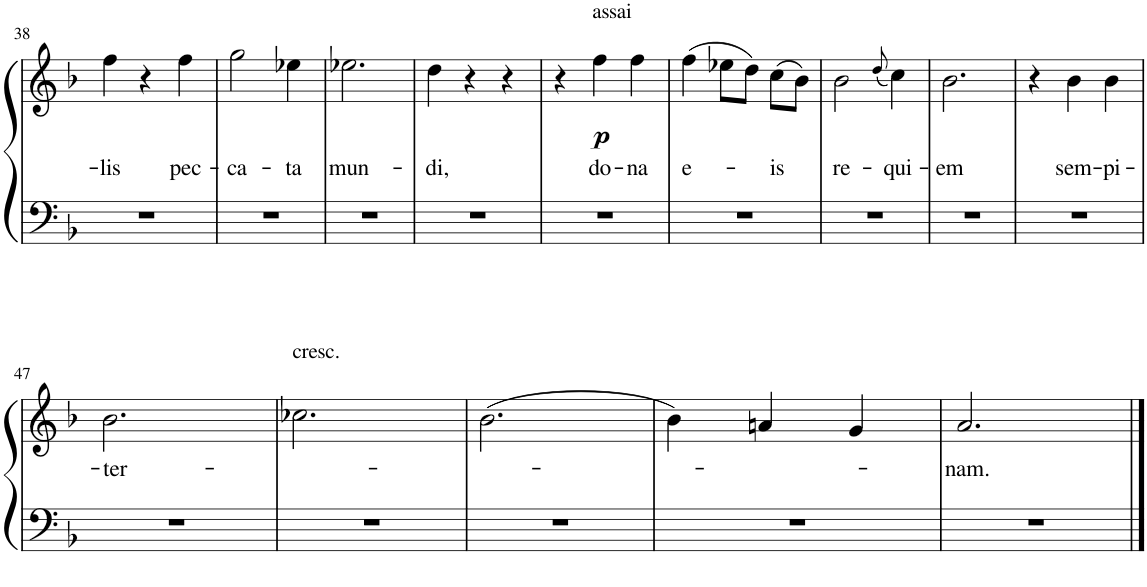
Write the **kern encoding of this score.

**kern	**kern	**text	**dynam
*part1	*part1	*part1	*part1
*staff2	*staff1	*staff1	*staff1/2
*I"Piano	*	*	*
*I'Pno.	*	*	*
!!LO:PB:g=z
*clefF4	*clefG2	*	*
*k[b-]	*k[b-]	*	*
*M3/4	*M3/4	*	*
=38	=38	=38	=38
!	!	!LO:LY:b	!
2.r	4ff\	-lis	.
.	4r	.	.
!	!	!LO:LY:b	!
.	4ff\	pec-	.
=39	=39	=39	=39
!	!	!LO:LY:b	!
2.r	2gg\	-ca-	.
!	!	!LO:LY:b	!
.	4ee-X\	-ta	.
=40	=40	=40	=40
!	!	!LO:LY:b	!
2.r	2.ee-X\	mun-	.
=41	=41	=41	=41
!	!	!LO:LY:b	!
2.r	4dd\	-di,	.
.	4r	.	.
.	4r	.	.
=42	=42	=42	=42
2.r	4r	.	.
!	!LO:TX:a:t=assai	!	!
!	!	!LO:LY:b	!LO:DY:b
.	4ff\	do-	p
!	!	!LO:LY:b	!
.	4ff\	-na	.
=43	=43	=43	=43
!	!	!LO:LY:b	!
2.r	(4ff\	e-	.
.	8ee-X\L	.	.
.	8dd\J)	.	.
!	!	!LO:LY:b	!
.	(8cc\L	-is	.
.	8b-\J)	.	.
=44	=44	=44	=44
!	!	!LO:LY:b	!
2.r	2b-\	re-	.
.	(8qdd/	.	.
!	!	!LO:LY:b	!
.	4cc\)	-qui-	.
=45	=45	=45	=45
!	!	!LO:LY:b	!
2.r	2.b-\	-em	.
=46	=46	=46	=46
2.r	4r	.	.
!	!	!LO:LY:b	!
.	4b-\	sem-	.
!	!	!LO:LY:b	!
.	4b-\	-pi-	.
!!LO:LB:g=z
=47	=47	=47	=47
!	!	!LO:LY:b	!
2.r	2.b-\	-ter-	.
=48	=48	=48	=48
!	!LO:TX:a:t=cresc.	!	!
2.r	2.cc-X\	.	.
=49	=49	=49	=49
2.r	(2.b-\	.	.
=50	=50	=50	=50
2.r	4b-\)	.	.
.	4an/	.	.
.	4g/	.	.
=51	=51	=51	=51
!	!	!LO:LY:b	!
2.r	2.a/	-nam.	.
==	==	==	==
*-	*-	*-	*-
